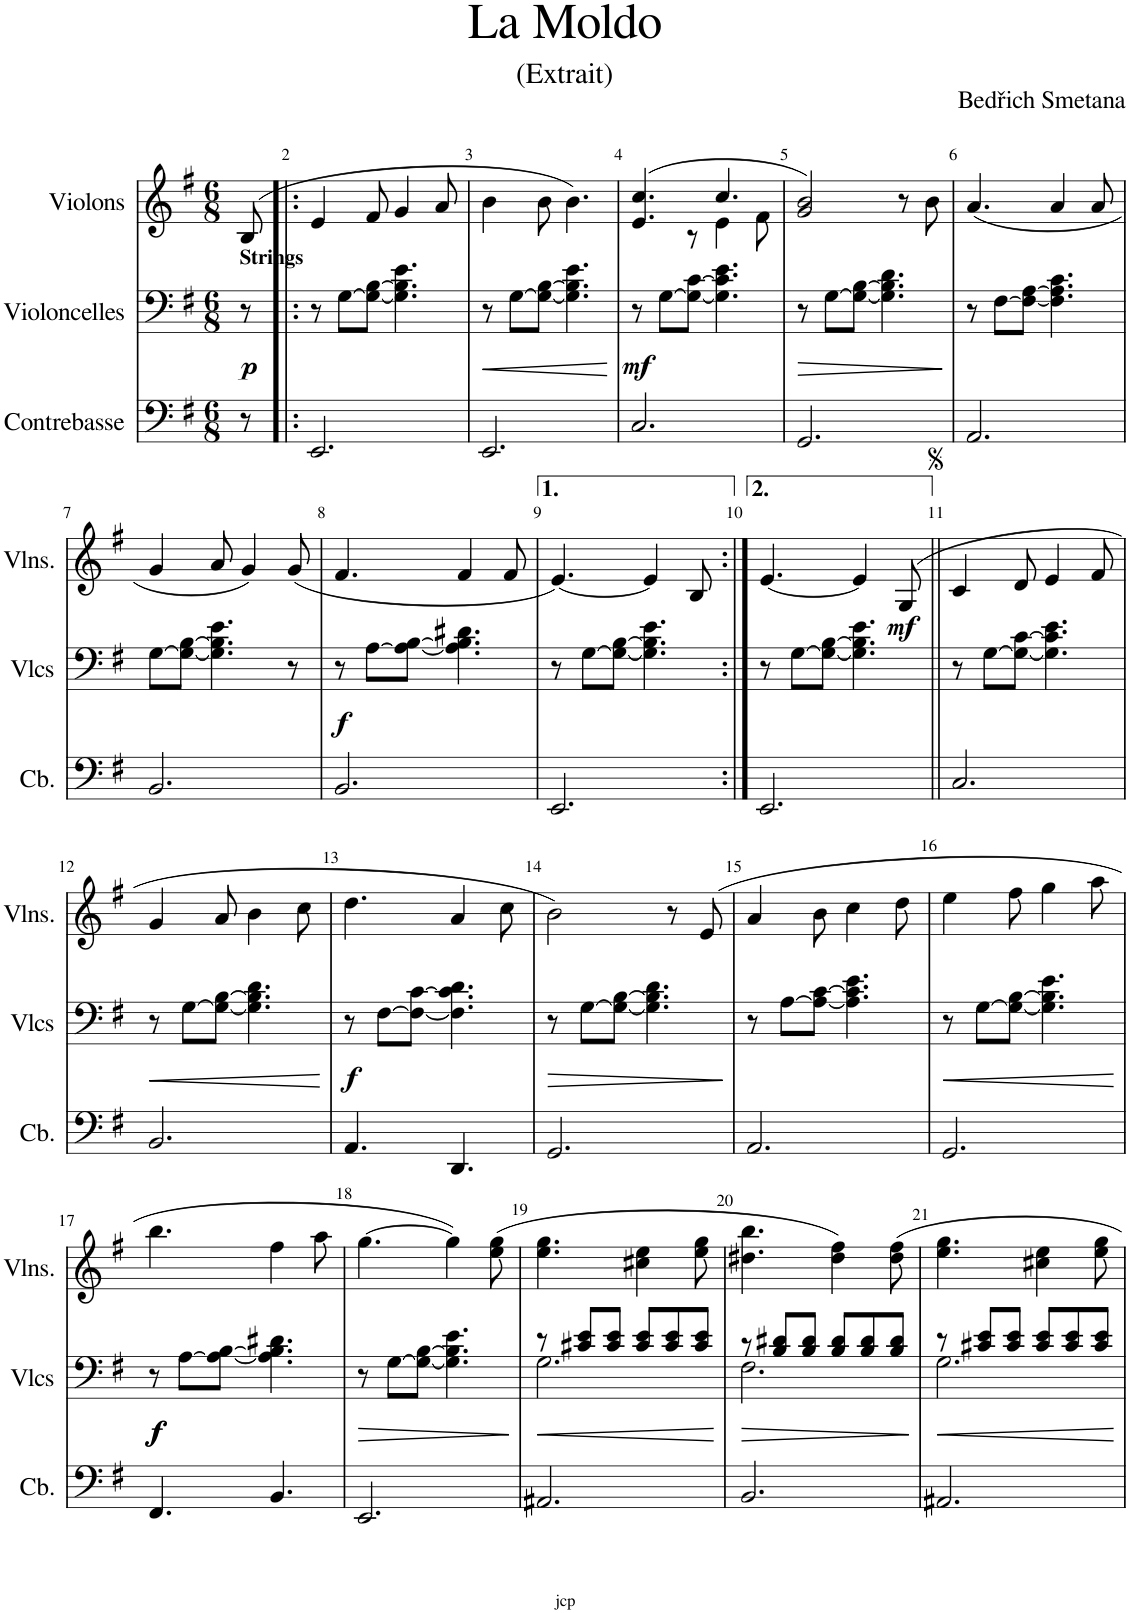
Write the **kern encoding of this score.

**kern	**kern	**dynam	**kern	**dynam
*part3	*part2	*part2	*part1	*part1
*staff3	*staff2	*staff2	*staff1	*staff1
*I"Contrebasse	*I"Violoncelles	*	*I"Violons	*
*I'Cb.	*I'Vlcs	*	*I'Vlns.	*
*clefF4	*clefF4	*	*clefG2	*
*Trd7c12	*	*	*	*
*k[f#]	*k[f#]	*	*k[f#]	*
*M6/8	*M6/8	*	*M6/8	*
=1	=1	=1	=1	=1
!	!LO:TX:a:B:t=Strings	!	!	!
!	!	!LO:DY:b	!	!
8r	8r	p	(8B/	.
=2!|:	=2!|:	=2!|:	=2!|:	=2!|:
2.EE/	8r	.	4e/	.
.	[8G\L	.	.	.
.	8G\_ [8B\J	.	8f#/	.
.	4.G\] 4.B\] 4.e\	.	4g/	.
.	.	.	8a/	.
=3	=3	=3	=3	=3
!	!	!LO:HP:b	!	!
2.EE/	8r	<	4b\	.
.	[8G\L	.	.	.
.	8G\_ [8B\J	.	8b\	.
.	4.G\] 4.B\] 4.e\	.	4.b\)	.
.	.	[	.	.
=4	=4	=4	=4	=4
*	*	*	*^	*
!	!	!LO:DY:b	!	!	!
2.C/	8r	mf	(4.e/ 4.cc/	4ryy	.
.	[8G\L	.	.	.	.
.	8G\_ [8c\J	.	.	8r	.
.	4.G\] 4.c\] 4.e\	.	4.cc/	4e\	.
.	.	.	.	8f#\	.
=5	=5	=5	=5	=5	=5
!	!	!LO:HP:b	!	!	!
*	*	*	*v	*v	*
2.GG/	8r	>	2g/ 2b/)	.
.	[8G\L	.	.	.
.	8G\_ [8B\J	.	.	.
.	4.G\] 4.B\] 4.d\	.	.	.
.	.	.	8r	.
.	.	.	8b\	.
.	.	]	.	.
=6	=6	=6	=6	=6
2.AA/	8r	.	(4.a/	.
.	[8F#\L	.	.	.
.	8F#\_ [8A\J	.	.	.
.	4.F#\] 4.A\] 4.c\	.	4a/	.
.	.	.	8a/	.
!!LO:LB:g=z
=7	=7	=7	=7	=7
2.BB/	[8G\L	.	4g/	.
.	8G\_ [8B\J	.	.	.
.	4.G\] 4.B\] 4.e\	.	8a/	.
.	.	.	4g/)	.
.	8r	.	(8g/	.
=8	=8	=8	=8	=8
!	!	!LO:DY:b	!	!
2.BB/	8r	f	4.f#/	.
.	[8A\L	.	.	.
.	8A\_ [8B\J	.	.	.
.	4.A\] 4.B\] 4.d#X\	.	4f#/	.
.	.	.	8f#/	.
=9	=9	=9	=9	=9
2.EE/	8r	.	[4.e/)	.
.	[8G\L	.	.	.
.	8G\_ [8B\J	.	.	.
.	4.G\] 4.B\] 4.e\	.	4e/]	.
.	.	.	8B/	.
=10:|!	=10:|!	=10:|!	=10:|!	=10:|!
2.EE/	8r	.	[4.e/	.
.	[8G\L	.	.	.
.	8G\_ [8B\J	.	.	.
.	4.G\] 4.B\] 4.e\	.	4e/]	.
!	!	!	!	!LO:DY:b
.	.	.	(8G/	mf
=11||	=11||	=11||	=11||	=11||
2.C/	8r	.	4c/	.
.	[8G\L	.	.	.
.	8G\_ [8c\J	.	8d/	.
.	4.G\] 4.c\] 4.e\	.	4e/	.
.	.	.	8f#/	.
!!LO:LB:g=z
=12	=12	=12	=12	=12
!	!	!LO:HP:b	!	!
2.BB/	8r	<	4g/	.
.	[8G\L	.	.	.
.	8G\_ [8B\J	.	8a/	.
.	4.G\] 4.B\] 4.d\	.	4b\	.
.	.	.	8cc\	.
.	.	[	.	.
=13	=13	=13	=13	=13
!	!	!LO:DY:b	!	!
4.AA/	8r	f	4.dd\	.
.	[8F#\L	.	.	.
.	8F#\_ [8c\J	.	.	.
4.DD/	4.F#\] 4.c\] 4.d\	.	4a/	.
.	.	.	8cc\	.
=14	=14	=14	=14	=14
!	!	!LO:HP:b	!	!
2.GG/	8r	>	2b\)	.
.	[8G\L	.	.	.
.	8G\_ [8B\J	.	.	.
.	4.G\] 4.B\] 4.d\	.	.	.
.	.	.	8r	.
.	.	.	(8e/	.
.	.	]	.	.
=15	=15	=15	=15	=15
2.AA/	8r	.	4a/	.
.	[8A\L	.	.	.
.	8A\_ [8c\J	.	8b\	.
.	4.A\] 4.c\] 4.e\	.	4cc\	.
.	.	.	8dd\	.
=16	=16	=16	=16	=16
!	!	!LO:HP:b	!	!
2.GG/	8r	<	4ee\	.
.	[8G\L	.	.	.
.	8G\_ [8B\J	.	8ff#\	.
.	4.G\] 4.B\] 4.e\	.	4gg\	.
.	.	.	8aa\	.
.	.	[	.	.
!!LO:LB:g=z
=17	=17	=17	=17	=17
!	!	!LO:DY:b	!	!
!	!	!LO:DY:n=1:b	!	!
4.FF#/	8r	f f	4.bb\	.
.	[8A\L	.	.	.
.	8A\_ [8B\J	.	.	.
4.BB/	4.A\] 4.B\] 4.d#X\	.	4ff#\	.
.	.	.	8aa\	.
=18	=18	=18	=18	=18
!	!	!LO:HP:b	!	!
2.EE/	8r	>	[4.gg\	.
.	[8G\L	.	.	.
.	8G\_ [8B\J	.	.	.
.	4.G\] 4.B\] 4.e\	.	4gg\])	.
.	.	.	(8ee\ 8gg\	.
.	.	]	.	.
=19	=19	=19	=19	=19
!	!	!LO:HP:b	!	!
*	*^	*	*	*
2.AA#X/	8r	2.G\	<	4.ee\ 4.gg\	.
.	8c#X/ 8e/L	.	.	.	.
.	8c#/ 8e/J	.	.	.	.
.	8c#/ 8e/L	.	.	4cc#X\ 4ee\	.
.	8c#/ 8e/	.	.	.	.
.	8c#/ 8e/J	.	.	8ee\ 8gg\	.
*	*v	*v	*	*	*
.	.	[	.	.
=20	=20	=20	=20	=20
!	!	!LO:HP:b	!	!
*	*^	*	*	*
2.BB/	8r	2.F#\	>	4.dd#X\ 4.bb\	.
.	8B/ 8d#X/L	.	.	.	.
.	8B/ 8d#/J	.	.	.	.
.	8B/ 8d#/L	.	.	4dd#\ 4ff#\)	.
.	8B/ 8d#/	.	.	.	.
.	8B/ 8d#/J	.	.	8dd#\ 8ff#\	.
*	*v	*v	*	*	*
.	.	]	.	.
=21	=21	=21	=21	=21
!	!	!LO:HP:b	!	!
*	*^	*	*	*
2.AA#X/	8r	2.G\	<	4.ee\ 4.gg\	.
.	8c#X/ 8e/L	.	.	.	.
.	8c#/ 8e/J	.	.	.	.
.	8c#/ 8e/L	.	.	4cc#X\ 4ee\	.
.	8c#/ 8e/	.	.	.	.
.	8c#/ 8e/J	.	.	8ee\ 8gg\	.
*	*v	*v	*	*	*
.	.	[	.	.
=	=	=	=	=
*-	*-	*-	*-	*-
